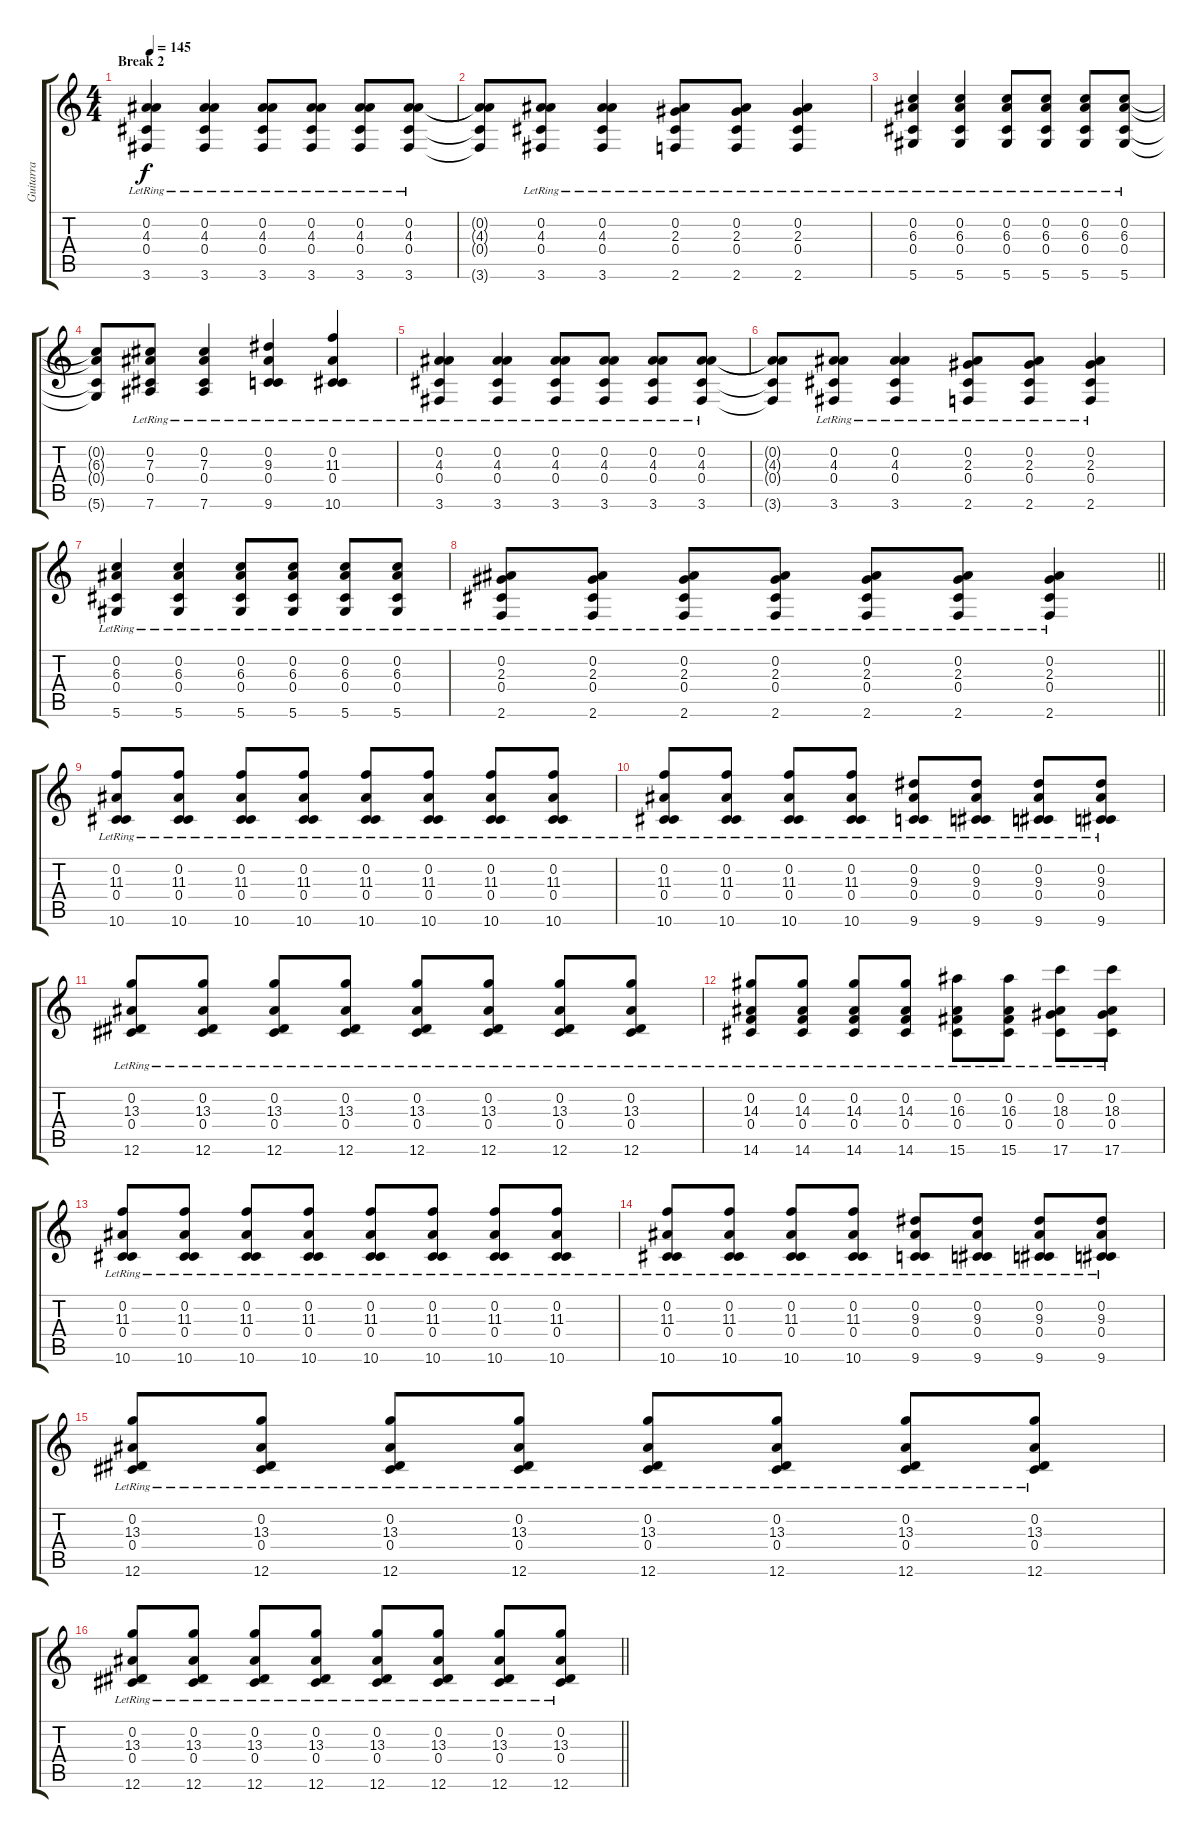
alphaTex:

\track ("Guitarra" "Guitarra") {instrument electricguitarclean}
\staff {score tabs}
\tuning (Eb4 Bb3 Gb3 Db3 Ab2 Eb2) {hide}
\ts (4 4)
\section ("" "Break 2")
\tempo 145
\clef g2
\ks c
(0.2{lr} 4.3{lr} 0.4{lr} 3.6{lr}).4{dy f} (0.2{lr} 4.3{lr} 0.4{lr} 3.6{lr}).4 (0.2{lr} 4.3{lr} 0.4{lr} 3.6{lr}).8 (0.2{lr} 4.3{lr} 0.4{lr} 3.6{lr}).8 (0.2{lr} 4.3{lr} 0.4{lr} 3.6{lr}).8 (0.2{lr} 4.3{lr} 0.4{lr} 3.6{lr}).8 |
(0.2{t} 4.3{t} 0.4{t} 3.6{t}).8 (0.2{lr} 4.3{lr} 0.4{lr} 3.6{lr}).8 (0.2{lr} 4.3{lr} 0.4{lr} 3.6{lr}).4 (0.2{lr} 2.3{lr} 0.4{lr} 2.6{lr}).8 (0.2{lr} 2.3{lr} 0.4{lr} 2.6{lr}).8 (0.2{lr} 2.3{lr} 0.4{lr} 2.6{lr}).4 |
(0.2{lr} 6.3{lr} 0.4{lr} 5.6{lr}).4 (0.2{lr} 6.3{lr} 0.4{lr} 5.6{lr}).4 (0.2{lr} 6.3{lr} 0.4{lr} 5.6{lr}).8 (0.2{lr} 6.3{lr} 0.4{lr} 5.6{lr}).8 (0.2{lr} 6.3{lr} 0.4{lr} 5.6{lr}).8 (0.2{lr} 6.3{lr} 0.4{lr} 5.6{lr}).8 |
(0.2{t} 6.3{t} 0.4{t} 5.6{t}).8 (0.2{lr} 7.3{lr} 0.4{lr} 7.6{lr}).8 (0.2{lr} 7.3{lr} 0.4{lr} 7.6{lr}).4 (0.2{lr} 9.3{lr} 0.4{lr} 9.6{lr}).4 (0.2{lr} 11.3{lr} 0.4{lr} 10.6{lr}).4 |
(0.2{lr} 4.3{lr} 0.4{lr} 3.6{lr}).4 (0.2{lr} 4.3{lr} 0.4{lr} 3.6{lr}).4 (0.2{lr} 4.3{lr} 0.4{lr} 3.6{lr}).8 (0.2{lr} 4.3{lr} 0.4{lr} 3.6{lr}).8 (0.2{lr} 4.3{lr} 0.4{lr} 3.6{lr}).8 (0.2{lr} 4.3{lr} 0.4{lr} 3.6{lr}).8 |
(0.2{t} 4.3{t} 0.4{t} 3.6{t}).8 (0.2{lr} 4.3{lr} 0.4{lr} 3.6{lr}).8 (0.2{lr} 4.3{lr} 0.4{lr} 3.6{lr}).4 (0.2{lr} 2.3{lr} 0.4{lr} 2.6{lr}).8 (0.2{lr} 2.3{lr} 0.4{lr} 2.6{lr}).8 (0.2{lr} 2.3{lr} 0.4{lr} 2.6{lr}).4 |
(0.2{lr} 6.3{lr} 0.4{lr} 5.6{lr}).4 (0.2{lr} 6.3{lr} 0.4{lr} 5.6{lr}).4 (0.2{lr} 6.3{lr} 0.4{lr} 5.6{lr}).8 (0.2{lr} 6.3{lr} 0.4{lr} 5.6{lr}).8 (0.2{lr} 6.3{lr} 0.4{lr} 5.6{lr}).8 (0.2{lr} 6.3{lr} 0.4{lr} 5.6{lr}).8 |
\barLineRight lightlight
(0.2{lr} 2.3{lr} 0.4{lr} 2.6{lr}).8 (0.2{lr} 2.3{lr} 0.4{lr} 2.6{lr}).8 (0.2{lr} 2.3{lr} 0.4{lr} 2.6{lr}).8 (0.2{lr} 2.3{lr} 0.4{lr} 2.6{lr}).8 (0.2{lr} 2.3{lr} 0.4{lr} 2.6{lr}).8 (0.2{lr} 2.3{lr} 0.4{lr} 2.6{lr}).8 (0.2{lr} 2.3{lr} 0.4{lr} 2.6{lr}).4 |
(0.2{lr} 11.3{lr} 0.4{lr} 10.6{lr}).8 (0.2{lr} 11.3{lr} 0.4{lr} 10.6{lr}).8 (0.2{lr} 11.3{lr} 0.4{lr} 10.6{lr}).8 (0.2{lr} 11.3{lr} 0.4{lr} 10.6{lr}).8 (0.2{lr} 11.3{lr} 0.4{lr} 10.6{lr}).8 (0.2{lr} 11.3{lr} 0.4{lr} 10.6{lr}).8 (0.2{lr} 11.3{lr} 0.4{lr} 10.6{lr}).8 (0.2{lr} 11.3{lr} 0.4{lr} 10.6{lr}).8 |
(0.2{lr} 11.3{lr} 0.4{lr} 10.6{lr}).8 (0.2{lr} 11.3{lr} 0.4{lr} 10.6{lr}).8 (0.2{lr} 11.3{lr} 0.4{lr} 10.6{lr}).8 (0.2{lr} 11.3{lr} 0.4{lr} 10.6{lr}).8 (0.2{lr} 9.3{lr} 0.4{lr} 9.6{lr}).8 (0.2{lr} 9.3{lr} 0.4{lr} 9.6{lr}).8 (0.2{lr} 9.3{lr} 0.4{lr} 9.6{lr}).8 (0.2{lr} 9.3{lr} 0.4{lr} 9.6{lr}).8 |
(0.2{lr} 13.3{lr} 0.4{lr} 12.6{lr}).8 (0.2{lr} 13.3{lr} 0.4{lr} 12.6{lr}).8 (0.2{lr} 13.3{lr} 0.4{lr} 12.6{lr}).8 (0.2{lr} 13.3{lr} 0.4{lr} 12.6{lr}).8 (0.2{lr} 13.3{lr} 0.4{lr} 12.6{lr}).8 (0.2{lr} 13.3{lr} 0.4{lr} 12.6{lr}).8 (0.2{lr} 13.3{lr} 0.4{lr} 12.6{lr}).8 (0.2{lr} 13.3{lr} 0.4{lr} 12.6{lr}).8 |
(0.2{lr} 14.3{lr} 0.4{lr} 14.6{lr}).8 (0.2{lr} 14.3{lr} 0.4{lr} 14.6{lr}).8 (0.2{lr} 14.3{lr} 0.4{lr} 14.6{lr}).8 (0.2{lr} 14.3{lr} 0.4{lr} 14.6{lr}).8 (0.2{lr} 16.3{lr} 0.4{lr} 15.6{lr}).8 (0.2{lr} 16.3{lr} 0.4{lr} 15.6{lr}).8 (0.2{lr} 18.3{lr} 0.4{lr} 17.6{lr}).8 (0.2{lr} 18.3{lr} 0.4{lr} 17.6{lr}).8 |
(0.2{lr} 11.3{lr} 0.4{lr} 10.6{lr}).8 (0.2{lr} 11.3{lr} 0.4{lr} 10.6{lr}).8 (0.2{lr} 11.3{lr} 0.4{lr} 10.6{lr}).8 (0.2{lr} 11.3{lr} 0.4{lr} 10.6{lr}).8 (0.2{lr} 11.3{lr} 0.4{lr} 10.6{lr}).8 (0.2{lr} 11.3{lr} 0.4{lr} 10.6{lr}).8 (0.2{lr} 11.3{lr} 0.4{lr} 10.6{lr}).8 (0.2{lr} 11.3{lr} 0.4{lr} 10.6{lr}).8 |
(0.2{lr} 11.3{lr} 0.4{lr} 10.6{lr}).8 (0.2{lr} 11.3{lr} 0.4{lr} 10.6{lr}).8 (0.2{lr} 11.3{lr} 0.4{lr} 10.6{lr}).8 (0.2{lr} 11.3{lr} 0.4{lr} 10.6{lr}).8 (0.2{lr} 9.3{lr} 0.4{lr} 9.6{lr}).8 (0.2{lr} 9.3{lr} 0.4{lr} 9.6{lr}).8 (0.2{lr} 9.3{lr} 0.4{lr} 9.6{lr}).8 (0.2{lr} 9.3{lr} 0.4{lr} 9.6{lr}).8 |
(0.2{lr} 13.3{lr} 0.4{lr} 12.6{lr}).8 (0.2{lr} 13.3{lr} 0.4{lr} 12.6{lr}).8 (0.2{lr} 13.3{lr} 0.4{lr} 12.6{lr}).8 (0.2{lr} 13.3{lr} 0.4{lr} 12.6{lr}).8 (0.2{lr} 13.3{lr} 0.4{lr} 12.6{lr}).8 (0.2{lr} 13.3{lr} 0.4{lr} 12.6{lr}).8 (0.2{lr} 13.3{lr} 0.4{lr} 12.6{lr}).8 (0.2{lr} 13.3{lr} 0.4{lr} 12.6{lr}).8 |
\barLineRight lightlight
(0.2{lr} 13.3{lr} 0.4{lr} 12.6{lr}).8 (0.2{lr} 13.3{lr} 0.4{lr} 12.6{lr}).8 (0.2{lr} 13.3{lr} 0.4{lr} 12.6{lr}).8 (0.2{lr} 13.3{lr} 0.4{lr} 12.6{lr}).8 (0.2{lr} 13.3{lr} 0.4{lr} 12.6{lr}).8 (0.2{lr} 13.3{lr} 0.4{lr} 12.6{lr}).8 (0.2{lr} 13.3{lr} 0.4{lr} 12.6{lr}).8 (0.2{lr} 13.3{lr} 0.4{lr} 12.6{lr}).8
